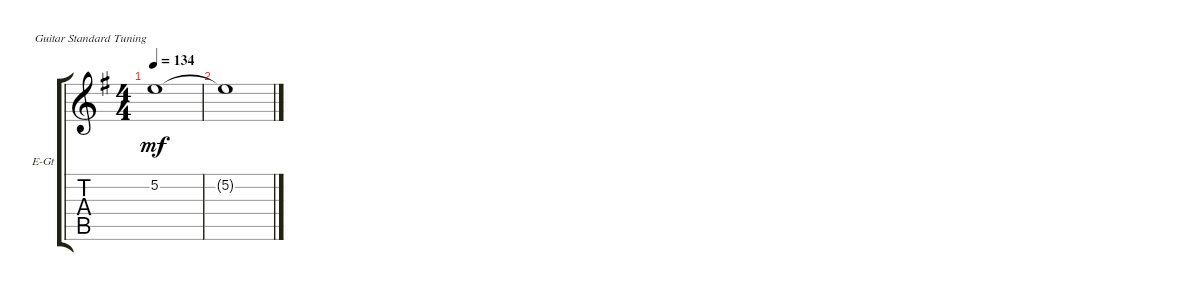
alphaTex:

\bracketExtendMode groupsimilarinstruments
\firstSystemTrackNameOrientation horizontal
\otherSystemsTrackNameOrientation horizontal
\track ("guitar solo right (Rodion Kravkl)" "E-Gt") {instrument distortionguitar}
\staff {score tabs}
\tuning (E4 B3 G3 D3 A2 E2)
\ts (4 4)
\tempo 134
\clef g2
\scale
0.333333
\ks eminor
5.2.1{dy mf} |
\scale
0.333333 5.2{t}.1
